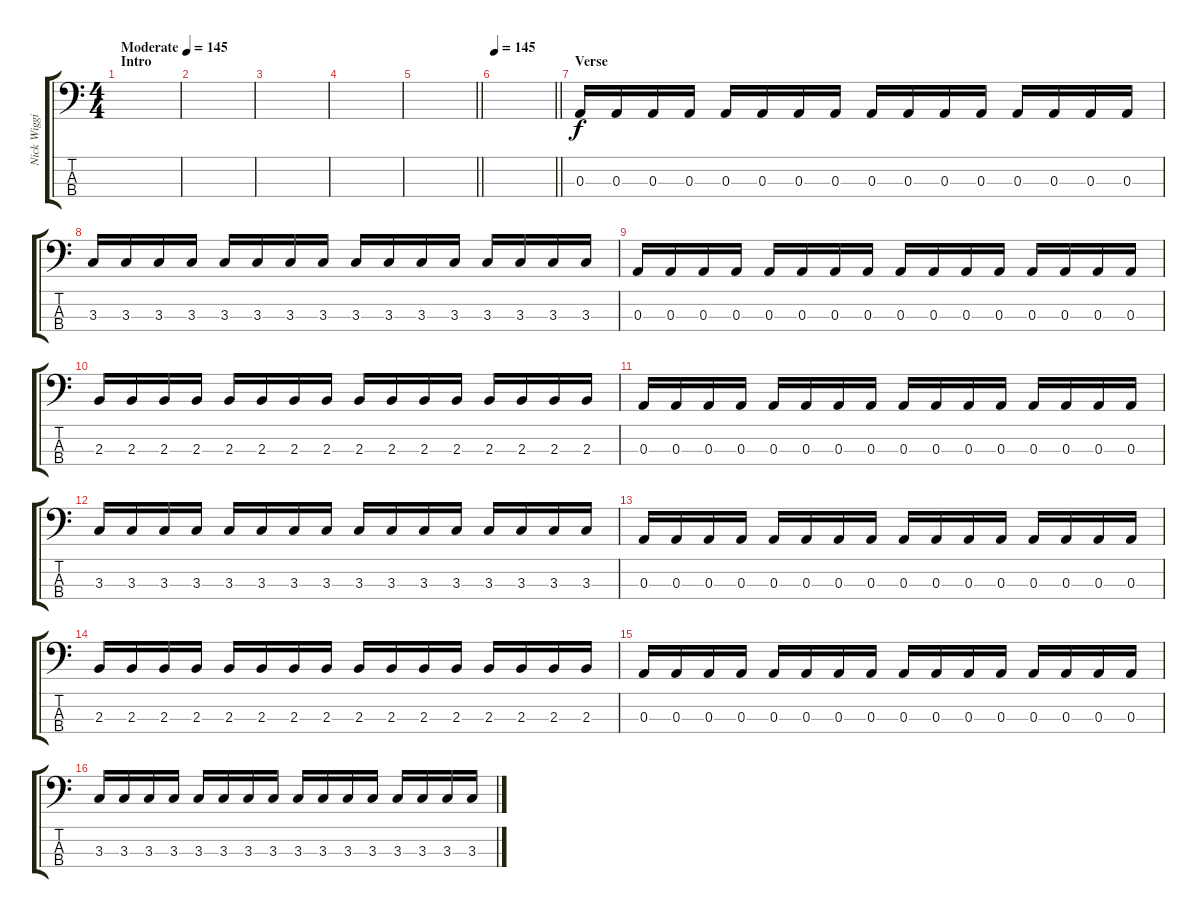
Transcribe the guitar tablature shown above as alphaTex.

\track ("Nick Wiggins (Bass)" "Nick Wiggi") {instrument electricbassfinger}
\staff {score tabs}
\tuning (G2 D2 A1 E1) {hide}
\ts (4 4)
\section ("" "Intro")
\tempo (145 "Moderate")
\tempo 120
\tempo (145 "Moderate")
\clef f4
\ks c
|
|
|
|
\barLineRight lightlight
|
\tempo 145
\barLineRight lightlight
|
\section ("" "Verse")
0.3.16 0.3.16 0.3.16 0.3.16 0.3.16 0.3.16 0.3.16 0.3.16 0.3.16 0.3.16 0.3.16 0.3.16 0.3.16 0.3.16 0.3.16 0.3.16 |
3.3.16 3.3.16 3.3.16 3.3.16 3.3.16 3.3.16 3.3.16 3.3.16 3.3.16 3.3.16 3.3.16 3.3.16 3.3.16 3.3.16 3.3.16 3.3.16 |
0.3.16 0.3.16 0.3.16 0.3.16 0.3.16 0.3.16 0.3.16 0.3.16 0.3.16 0.3.16 0.3.16 0.3.16 0.3.16 0.3.16 0.3.16 0.3.16 |
2.3.16 2.3.16 2.3.16 2.3.16 2.3.16 2.3.16 2.3.16 2.3.16 2.3.16 2.3.16 2.3.16 2.3.16 2.3.16 2.3.16 2.3.16 2.3.16 |
0.3.16 0.3.16 0.3.16 0.3.16 0.3.16 0.3.16 0.3.16 0.3.16 0.3.16 0.3.16 0.3.16 0.3.16 0.3.16 0.3.16 0.3.16 0.3.16 |
3.3.16 3.3.16 3.3.16 3.3.16 3.3.16 3.3.16 3.3.16 3.3.16 3.3.16 3.3.16 3.3.16 3.3.16 3.3.16 3.3.16 3.3.16 3.3.16 |
0.3.16 0.3.16 0.3.16 0.3.16 0.3.16 0.3.16 0.3.16 0.3.16 0.3.16 0.3.16 0.3.16 0.3.16 0.3.16 0.3.16 0.3.16 0.3.16 |
2.3.16 2.3.16 2.3.16 2.3.16 2.3.16 2.3.16 2.3.16 2.3.16 2.3.16 2.3.16 2.3.16 2.3.16 2.3.16 2.3.16 2.3.16 2.3.16 |
0.3.16 0.3.16 0.3.16 0.3.16 0.3.16 0.3.16 0.3.16 0.3.16 0.3.16 0.3.16 0.3.16 0.3.16 0.3.16 0.3.16 0.3.16 0.3.16 |
3.3.16 3.3.16 3.3.16 3.3.16 3.3.16 3.3.16 3.3.16 3.3.16 3.3.16 3.3.16 3.3.16 3.3.16 3.3.16 3.3.16 3.3.16 3.3.16
